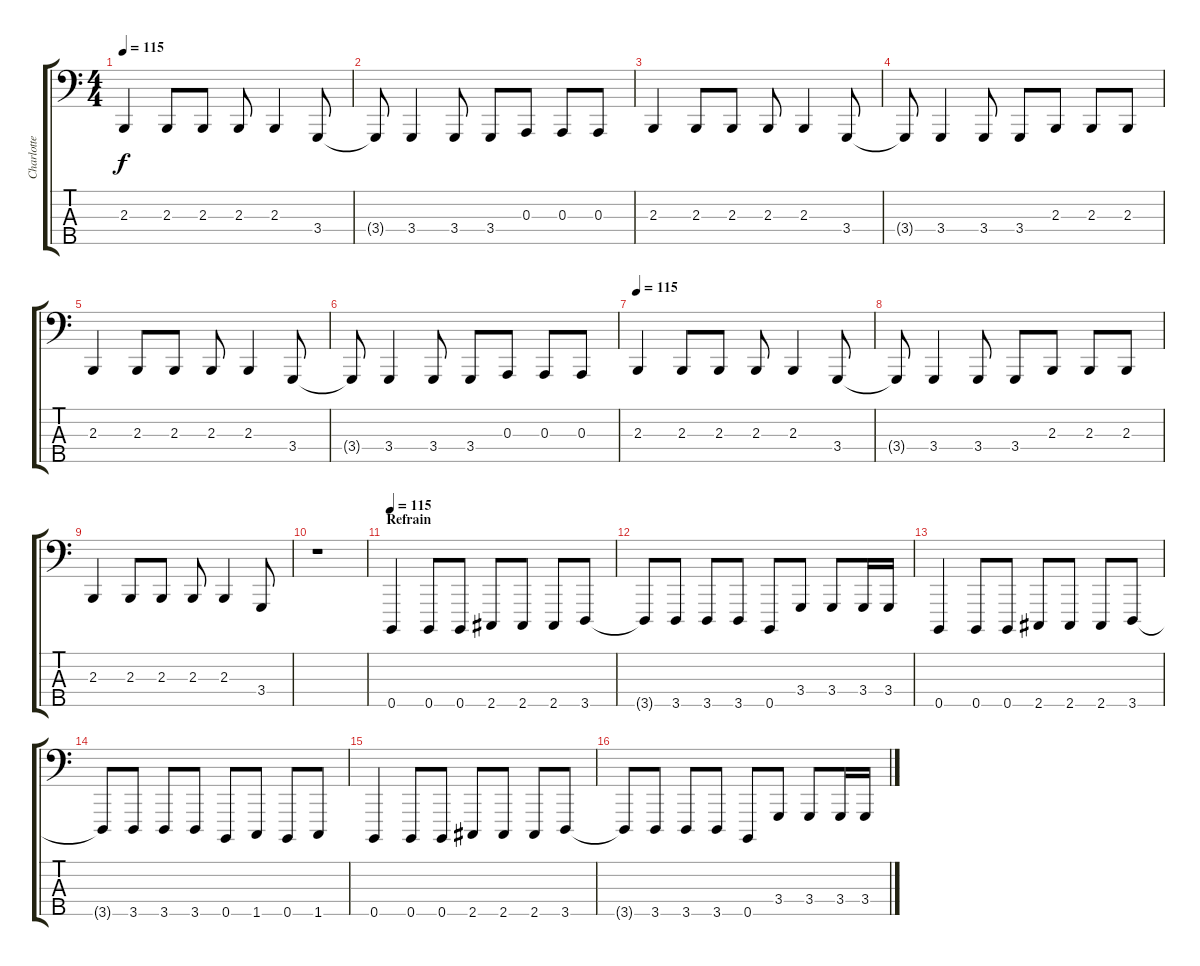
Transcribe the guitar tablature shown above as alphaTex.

\track ("Charlotte - Basse" "Charlotte ") {instrument lead8bassandlead}
\staff {score tabs}
\tuning (G2 D2 A1 E1 B0) {hide}
\ts (4 4)
\tempo 115
\clef f4
\ks c
2.3.4{dy f} 2.3.8 2.3.8 2.3.8 2.3.4 3.4.8 |
3.4{t}.8 3.4.4 3.4.8 3.4.8 0.3.8 0.3.8 0.3.8 |
2.3.4{volume 10 balance 8 instrument lead8bassandlead} 2.3.8 2.3.8 2.3.8 2.3.4 3.4.8 |
3.4{t}.8 3.4.4 3.4.8 3.4.8 2.3.8 2.3.8 2.3.8 |
2.3.4 2.3.8 2.3.8 2.3.8 2.3.4 3.4.8 |
3.4{t}.8 3.4.4 3.4.8 3.4.8 0.3.8 0.3.8 0.3.8 |
\section ("" "")
\tempo 115
2.3.4{volume 10 balance 8 instrument lead8bassandlead} 2.3.8 2.3.8 2.3.8 2.3.4 3.4.8 |
3.4{t}.8 3.4.4 3.4.8 3.4.8 2.3.8 2.3.8 2.3.8 |
2.3.4 2.3.8 2.3.8 2.3.8 2.3.4 3.4.8 |
r.1 |
\section ("" "Refrain")
\tempo 115
0.5.4{volume 12 balance 8 instrument lead8bassandlead} 0.5.8 0.5.8 2.5.8 2.5.8 2.5.8 3.5.8 |
3.5{t}.8 3.5.8 3.5.8 3.5.8 0.5.8 3.4.8 3.4.8 3.4.16 3.4.16 |
0.5.4 0.5.8 0.5.8 2.5.8 2.5.8 2.5.8 3.5.8 |
3.5{t}.8 3.5.8 3.5.8 3.5.8 0.5.8 1.5.8 0.5.8 1.5.8 |
0.5.4 0.5.8 0.5.8 2.5.8 2.5.8 2.5.8 3.5.8 |
3.5{t}.8 3.5.8 3.5.8 3.5.8 0.5.8 3.4.8 3.4.8 3.4.16 3.4.16
